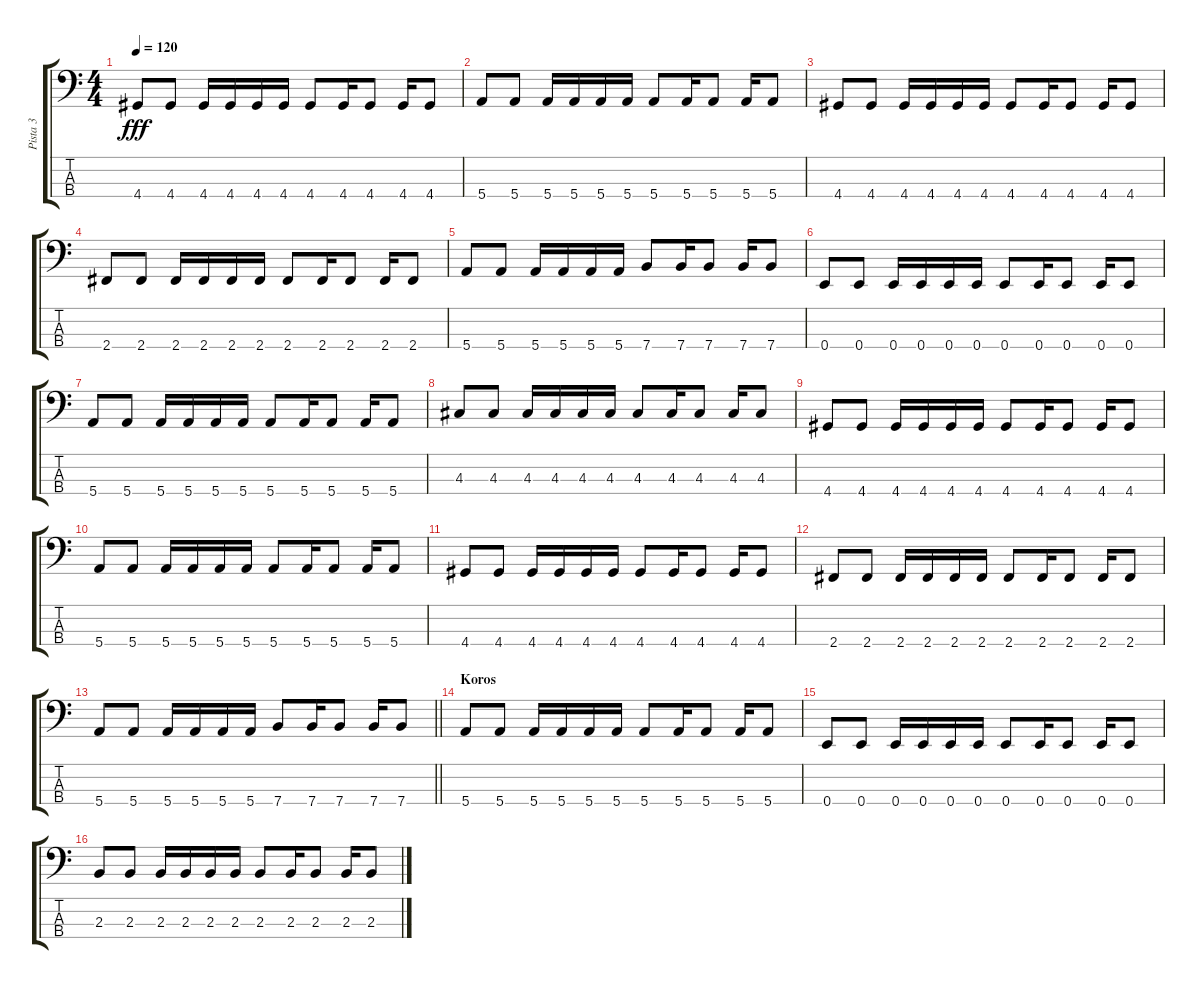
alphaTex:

\track ("Pista 3" "Pista 3") {instrument electricbasspick}
\staff {score tabs}
\tuning (G2 D2 A1 E1) {hide}
\ts (4 4)
\tempo 120
\clef f4
\ks c
4.4.8{dy fff} 4.4.8 4.4.16 4.4.16 4.4.16 4.4.16 4.4.8 4.4.16 4.4.8 4.4.16 4.4.8 |
5.4.8 5.4.8 5.4.16 5.4.16 5.4.16 5.4.16 5.4.8 5.4.16 5.4.8 5.4.16 5.4.8 |
4.4.8 4.4.8 4.4.16 4.4.16 4.4.16 4.4.16 4.4.8 4.4.16 4.4.8 4.4.16 4.4.8 |
2.4.8 2.4.8 2.4.16 2.4.16 2.4.16 2.4.16 2.4.8 2.4.16 2.4.8 2.4.16 2.4.8 |
5.4.8 5.4.8 5.4.16 5.4.16 5.4.16 5.4.16 7.4.8 7.4.16 7.4.8 7.4.16 7.4.8 |
0.4.8 0.4.8 0.4.16 0.4.16 0.4.16 0.4.16 0.4.8 0.4.16 0.4.8 0.4.16 0.4.8 |
5.4.8 5.4.8 5.4.16 5.4.16 5.4.16 5.4.16 5.4.8 5.4.16 5.4.8 5.4.16 5.4.8 |
4.3.8 4.3.8 4.3.16 4.3.16 4.3.16 4.3.16 4.3.8 4.3.16 4.3.8 4.3.16 4.3.8 |
4.4.8 4.4.8 4.4.16 4.4.16 4.4.16 4.4.16 4.4.8 4.4.16 4.4.8 4.4.16 4.4.8 |
5.4.8 5.4.8 5.4.16 5.4.16 5.4.16 5.4.16 5.4.8 5.4.16 5.4.8 5.4.16 5.4.8 |
4.4.8 4.4.8 4.4.16 4.4.16 4.4.16 4.4.16 4.4.8 4.4.16 4.4.8 4.4.16 4.4.8 |
2.4.8 2.4.8 2.4.16 2.4.16 2.4.16 2.4.16 2.4.8 2.4.16 2.4.8 2.4.16 2.4.8 |
\barLineRight lightlight
5.4.8 5.4.8 5.4.16 5.4.16 5.4.16 5.4.16 7.4.8 7.4.16 7.4.8 7.4.16 7.4.8 |
\section ("" "Koros")
5.4.8 5.4.8 5.4.16 5.4.16 5.4.16 5.4.16 5.4.8 5.4.16 5.4.8 5.4.16 5.4.8 |
0.4.8 0.4.8 0.4.16 0.4.16 0.4.16 0.4.16 0.4.8 0.4.16 0.4.8 0.4.16 0.4.8 |
2.3.8 2.3.8 2.3.16 2.3.16 2.3.16 2.3.16 2.3.8 2.3.16 2.3.8 2.3.16 2.3.8
